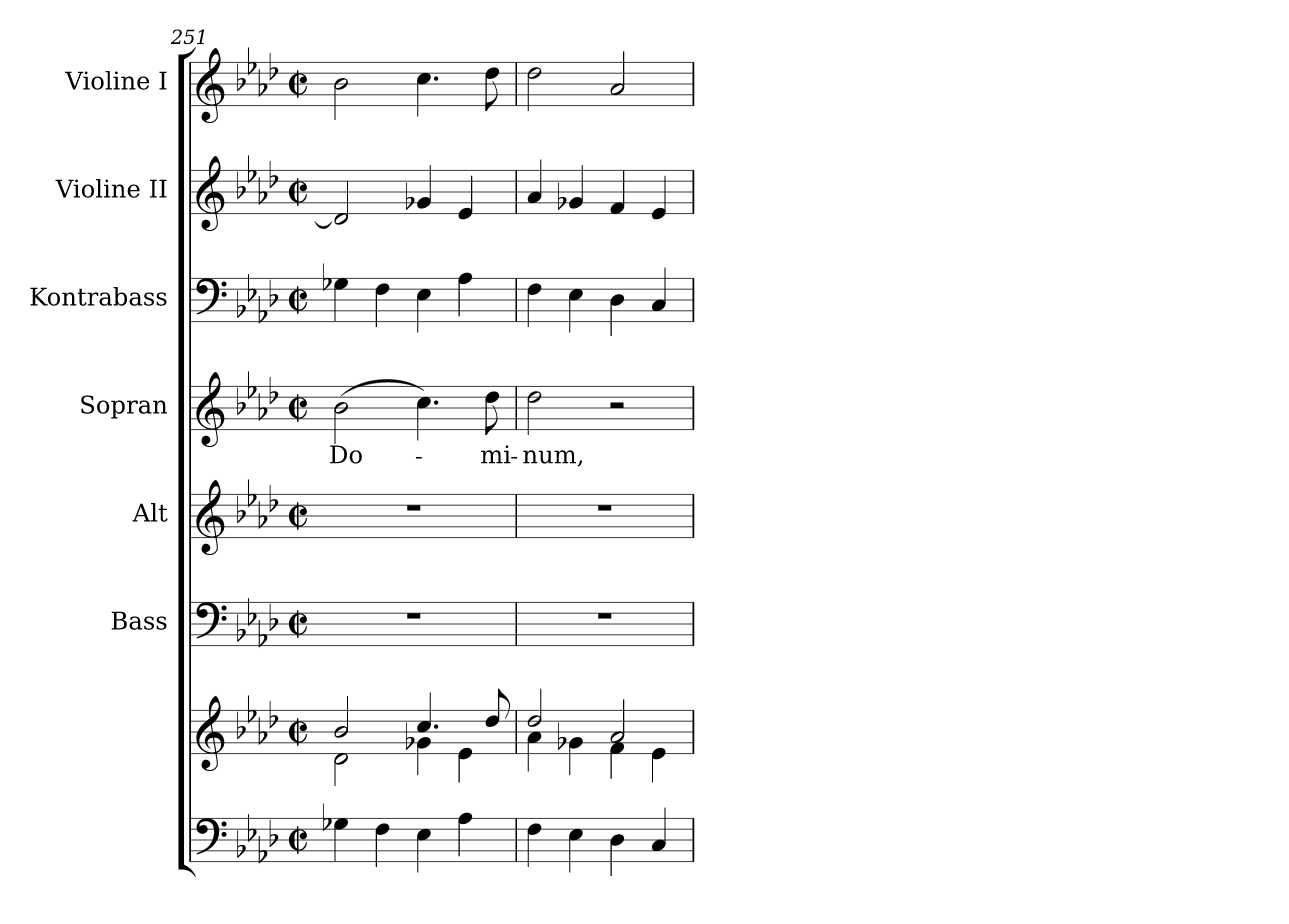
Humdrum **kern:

**kern	**kern	**kern	**kern	**kern	**text	**kern	**kern	**kern
*part7	*part7	*part6	*part5	*part4	*part4	*part3	*part2	*part1
*staff8	*staff7	*staff6	*staff5	*staff4	*staff4	*staff3	*staff2	*staff1
*	*	*I"Bass	*I"Alt	*I"Sopran	*	*I"Kontrabass	*I"Violine II	*I"Violine I
*	*	*I'B.	*I'A.	*I'S.	*	*I'Kb.	*I'Vl. II	*I'Vl. I
*clefF4	*clefG2	*clefF4	*clefG2	*clefG2	*	*clefF4	*clefG2	*clefG2
*	*	*	*	*	*	*ITrd7c12	*	*
*k[b-e-a-d-]	*k[b-e-a-d-]	*k[b-e-a-d-]	*k[b-e-a-d-]	*k[b-e-a-d-]	*	*k[b-e-a-d-]	*k[b-e-a-d-]	*k[b-e-a-d-]
*A-:	*A-:	*A-:	*A-:	*A-:	*	*A-:	*A-:	*A-:
*M2/2	*M2/2	*M2/2	*M2/2	*M2/2	*	*M2/2	*M2/2	*M2/2
*met(c|)	*met(c|)	*met(c|)	*met(c|)	*met(c|)	*	*met(c|)	*met(c|)	*met(c|)
=251	=251	=251	=251	=251	=251	=251	=251	=251
*	*^	*	*	*	*	*	*	*
!	!	!	!	!	!	!LO:LY:b	!	!	!
4G-X\	2b-/	2d-\	1r	1r	(>2b-\	Do-	4GG-X\	2d-/]	2b-\
4F\	.	.	.	.	.	.	4FF\	.	.
4E-\	4.cc/	4g-X\	.	.	4.cc\)	.	4EE-\	4g-X/	4.cc\
4A-\	.	4e-\	.	.	.	.	4AA-\	4e-/	.
!	!	!	!	!	!	!LO:LY:b	!	!	!
.	8dd-/	.	.	.	8dd-\	-mi-	.	.	8dd-\
=252	=252	=252	=252	=252	=252	=252	=252	=252	=252
!	!	!	!	!	!	!LO:LY:b	!	!	!
4F\	2dd-/	4a-\	1r	1r	2dd-\	-num,	4FF\	4a-/	2dd-\
4E-\	.	4g-X\	.	.	.	.	4EE-\	4g-X/	.
4D-\	2a-/	4f\	.	.	2r	.	4DD-\	4f/	2a-/
4C/	.	4e-\	.	.	.	.	4CC/	4e-/	.
*	*v	*v	*	*	*	*	*	*	*
=	=	=	=	=	=	=	=	=
*-	*-	*-	*-	*-	*-	*-	*-	*-
